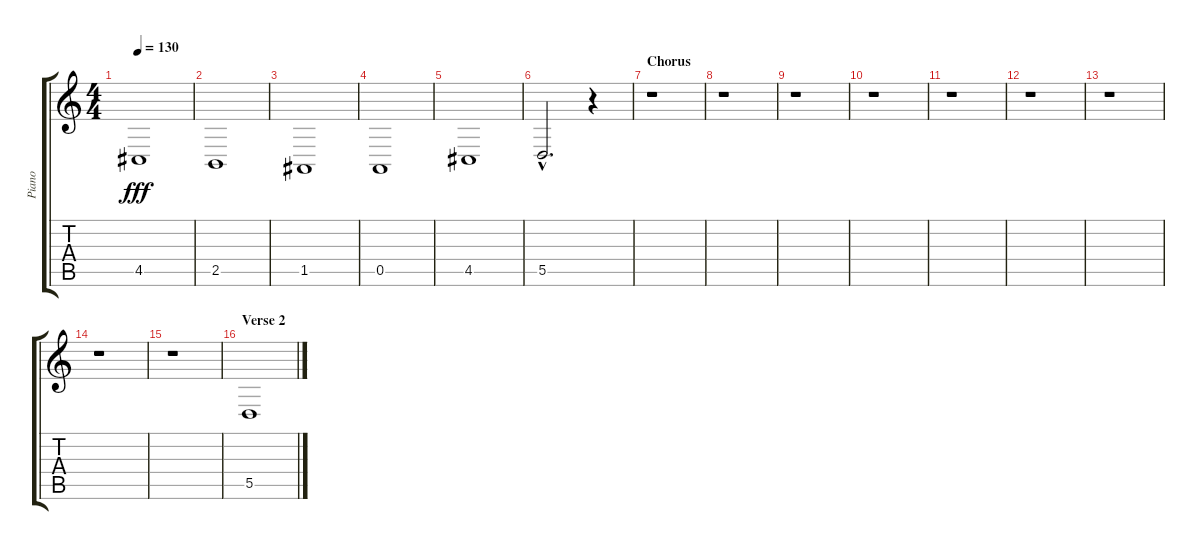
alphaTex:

\track ("Piano" "Piano") {instrument acousticgrandpiano}
\staff {score tabs}
\tuning (E4 B3 G3 D3 A2 E2) {hide}
\ts (4 4)
\tempo 130
\clef g2
\ks c
4.5.1{dy fff} |
2.5.1 |
1.5.1 |
0.5.1 |
4.5.1 |
5.5{hac}.2{d} r.4 |
\section ("" "Chorus")
r.1 |
r.1 |
r.1 |
r.1 |
r.1 |
r.1 |
r.1 |
r.1 |
r.1 |
\section ("" "Verse 2")
5.5.1
